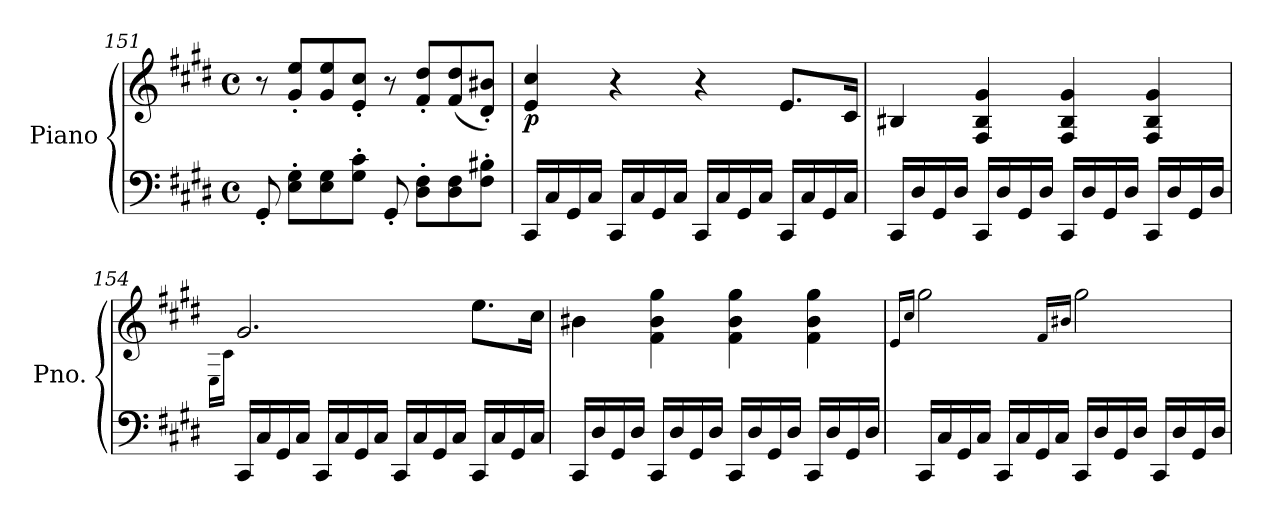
**kern	**kern	**dynam
*part1	*part1	*part1
*staff2	*staff1	*staff1/2
*I"Piano	*	*
*I'Pno.	*	*
*clefF4	*clefG2	*
*k[f#c#g#d#]	*k[f#c#g#d#]	*
*M4/4	*M4/4	*
*met(c)	*met(c)	*
=151	=151	=151
8GG#'/	8r	.
8E\' 8G#\'L	8g#/' 8ee/'L	.
8E\ 8G#\	8g#/ 8ee/	.
8G#\' 8c#\'J	8e/' 8cc#/'J	.
8GG#'/	8r	.
8D#\' 8F#\'L	8f#/' 8dd#/'L	.
8D#\ 8F#\	(8f#/ 8dd#/	.
8F#\' 8B#X\'J	8d#/' 8b#X/'J)	.
!!LO:LB:g=z
=152	=152	=152
!	!	!LO:DY:b
16CC#/LL	4e/ 4cc#/	p
16C#/	.	.
16GG#/	.	.
16C#/JJ	.	.
16CC#/LL	4r	.
16C#/	.	.
16GG#/	.	.
16C#/JJ	.	.
16CC#/LL	4r	.
16C#/	.	.
16GG#/	.	.
16C#/JJ	.	.
16CC#/LL	8.e/L	.
16C#/	.	.
16GG#/	.	.
16C#/JJ	16c#/Jk	.
=153	=153	=153
16CC#/LL	4B#X/	.
16D#/	.	.
16GG#/	.	.
16D#/JJ	.	.
16CC#/LL	4F#/ 4B#/ 4g#/	.
16D#/	.	.
16GG#/	.	.
16D#/JJ	.	.
16CC#/LL	4F#/ 4B#/ 4g#/	.
16D#/	.	.
16GG#/	.	.
16D#/JJ	.	.
16CC#/LL	4F#/ 4B#/ 4g#/	.
16D#/	.	.
16GG#/	.	.
16D#/JJ	.	.
=154	=154	=154
.	16qE\LL	.
.	16qc#\JJ	.
16CC#/LL	2.g#/	.
16C#/	.	.
16GG#/	.	.
16C#/JJ	.	.
16CC#/LL	.	.
16C#/	.	.
16GG#/	.	.
16C#/JJ	.	.
16CC#/LL	.	.
16C#/	.	.
16GG#/	.	.
16C#/JJ	.	.
16CC#/LL	8.ee\L	.
16C#/	.	.
16GG#/	.	.
16C#/JJ	16cc#\Jk	.
!!LO:LB:g=z
=155	=155	=155
16CC#/LL	4b#X\	.
16D#/	.	.
16GG#/	.	.
16D#/JJ	.	.
16CC#/LL	4f#\ 4b#\ 4gg#\	.
16D#/	.	.
16GG#/	.	.
16D#/JJ	.	.
16CC#/LL	4f#\ 4b#\ 4gg#\	.
16D#/	.	.
16GG#/	.	.
16D#/JJ	.	.
16CC#/LL	4f#\ 4b#\ 4gg#\	.
16D#/	.	.
16GG#/	.	.
16D#/JJ	.	.
=156	=156	=156
.	16qe/LL	.
.	16qcc#/JJ	.
16CC#/LL	2gg#\	.
16C#/	.	.
16GG#/	.	.
16C#/JJ	.	.
16CC#/LL	.	.
16C#/	.	.
16GG#/	.	.
16C#/JJ	.	.
.	16qf#/LL	.
.	16qb#X/JJ	.
16CC#/LL	2gg#\	.
16D#/	.	.
16GG#/	.	.
16D#/JJ	.	.
16CC#/LL	.	.
16D#/	.	.
16GG#/	.	.
16D#/JJ	.	.
=	=	=
*-	*-	*-
